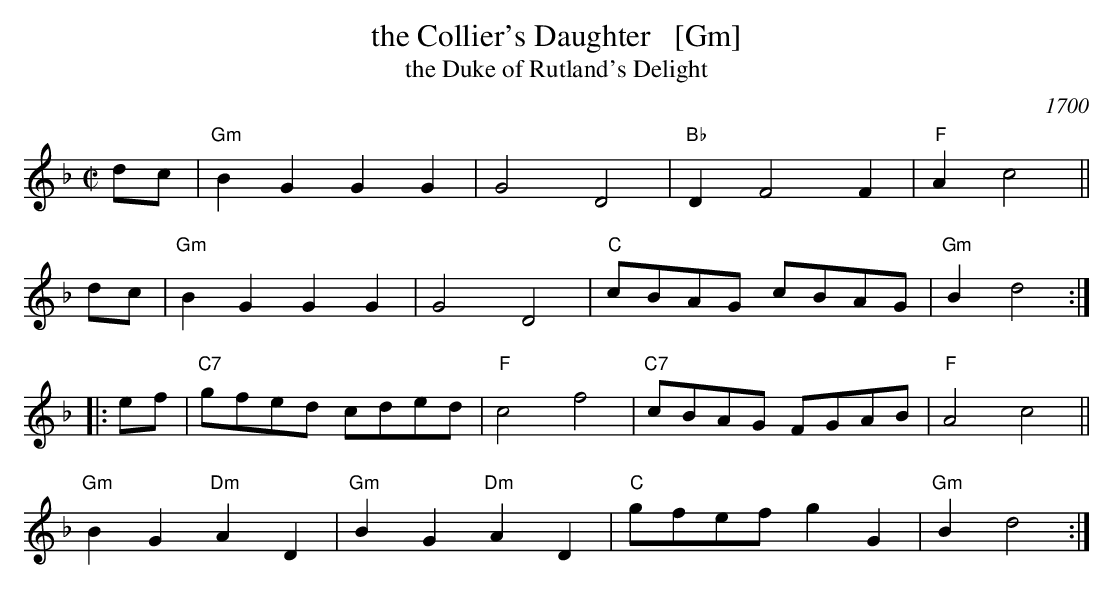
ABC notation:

X:1
T: the Collier's Daughter   [Gm]
T: the Duke of Rutland's Delight
O: 1700
M: C|
L: 1/8
K: Gdor
dc |\
"Gm"B2G2 G2G2 | G4 D4 | "Bb"D2 F4 F2 | "F"A2 c4 ||
dc |\
"Gm"B2G2 G2G2 | G4 D4 | "C"cBAG cBAG | "Gm"B2 d4 :|
|: ef |\
"C7"gfed cded | "F"c4 f4 | "C7"cBAG FGAB | "F"A4 c4 ||
"Gm"B2G2 "Dm"A2D2 | "Gm"B2G2 "Dm"A2D2 | "C"gfef g2G2 | "Gm"B2 d4 :|
